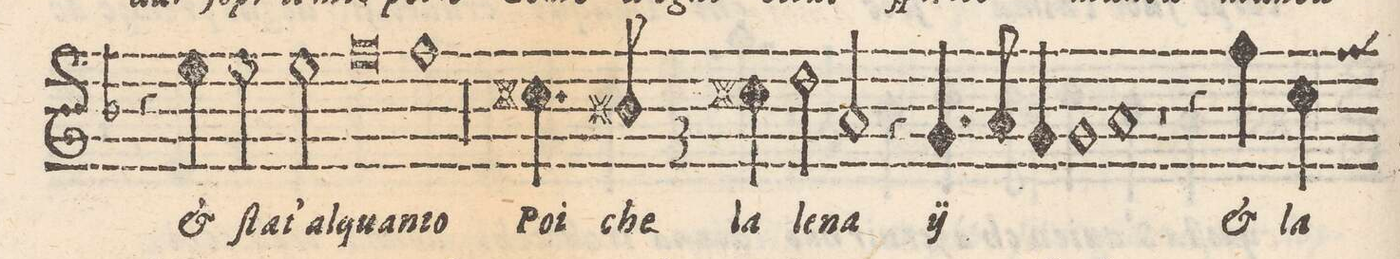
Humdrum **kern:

**kern	**text
*I"CANTO	*
*clefG2	*
*k[b-]	*
*met(C)	*
*M2/1	*
4r	.
4ee\	[et]
2ee\	ſtat'
2ee\	al
=22-	=22-
0ff	quan-
=23-	=23-
1ff	-to
00r	.
=24-	=24-
=25-	=25-
3.cc#X\	Poi
6b-\	che
3cc#\	la
=26-	=26-
2dd\	le-
2a/	-na
4r	.
*	*ij
4.g/	Poi
8a/	che
4g/	la
=27-	=27-
1g	le-
1a	-na
*	*Xij
=28-	=28-
1r	.
4r	.
4ff\	[et]
4ccny\	la
*custos:ff	*
*-	*-
